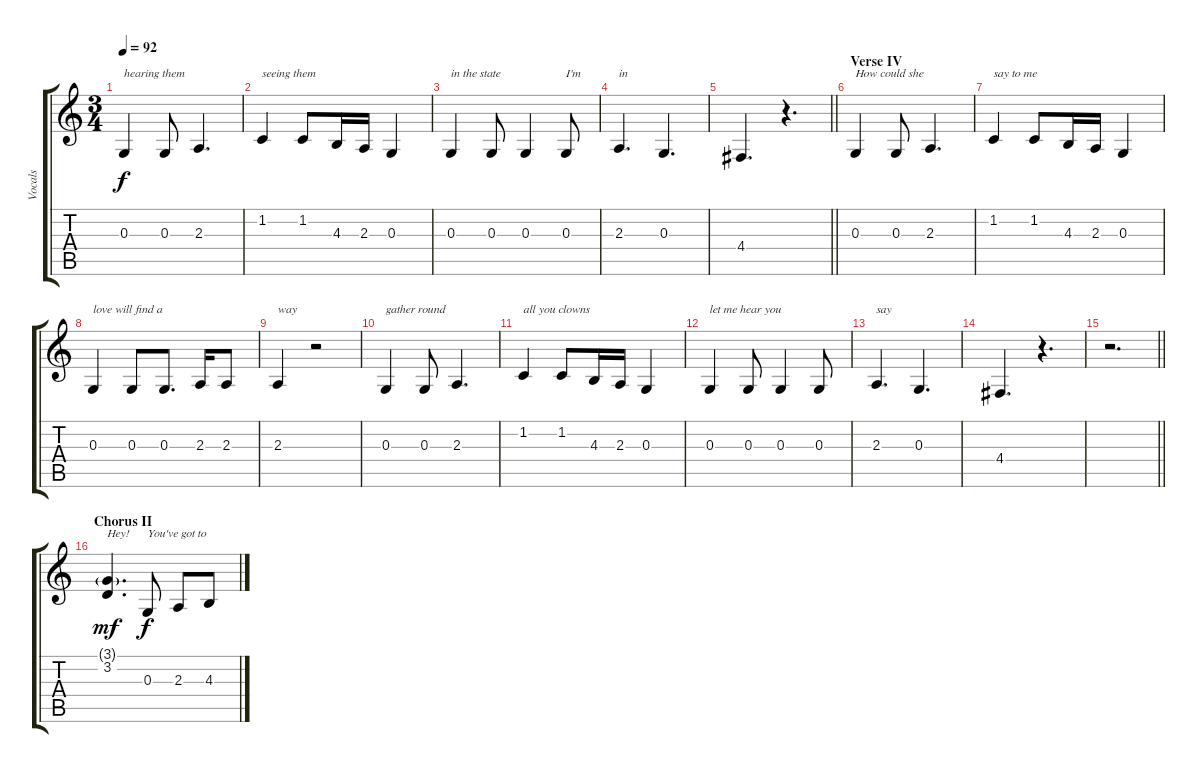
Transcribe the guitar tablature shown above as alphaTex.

\track ("Vocals" "Vocals") {instrument clarinet}
\staff {score tabs}
\tuning (E4 B3 G3 D3 A2 E2) {hide}
\ts (3 4)
\tempo 92
\clef g2
\ks c
0.3.4{txt "hearing them" dy f} 0.3.8 2.3.4{d} |
1.2.4{txt "seeing them"} 1.2.8 4.3.16 2.3.16 0.3.4 |
0.3.4{txt "in the state"} 0.3.8 0.3.4 0.3.8{txt "I'm"} |
2.3.4{d txt "in"} 0.3.4{d} |
\barLineRight lightlight
4.4.4{d} r.4{d} |
\section ("" "Verse IV")
0.3.4{txt "How could she"} 0.3.8 2.3.4{d} |
1.2.4{txt "say to me"} 1.2.8 4.3.16 2.3.16 0.3.4 |
0.3.4{txt "love will find a"} 0.3.8 0.3.8{d} 2.3.16 2.3.8 |
2.3.4{txt "way"} r.2 |
0.3.4{txt "gather round"} 0.3.8 2.3.4{d} |
1.2.4{txt "all you clowns"} 1.2.8 4.3.16 2.3.16 0.3.4 |
0.3.4{txt "let me hear you"} 0.3.8 0.3.4 0.3.8 |
2.3.4{d txt "say"} 0.3.4{d} |
4.4.4{d} r.4{d} |
\barLineRight lightlight
r.2{d} |
\section ("" "Chorus II")
(3.1{g} 3.2).4{d txt "Hey!" dy mf} 0.3.8{txt "You've got to" dy f} 2.3.8 4.3.8
